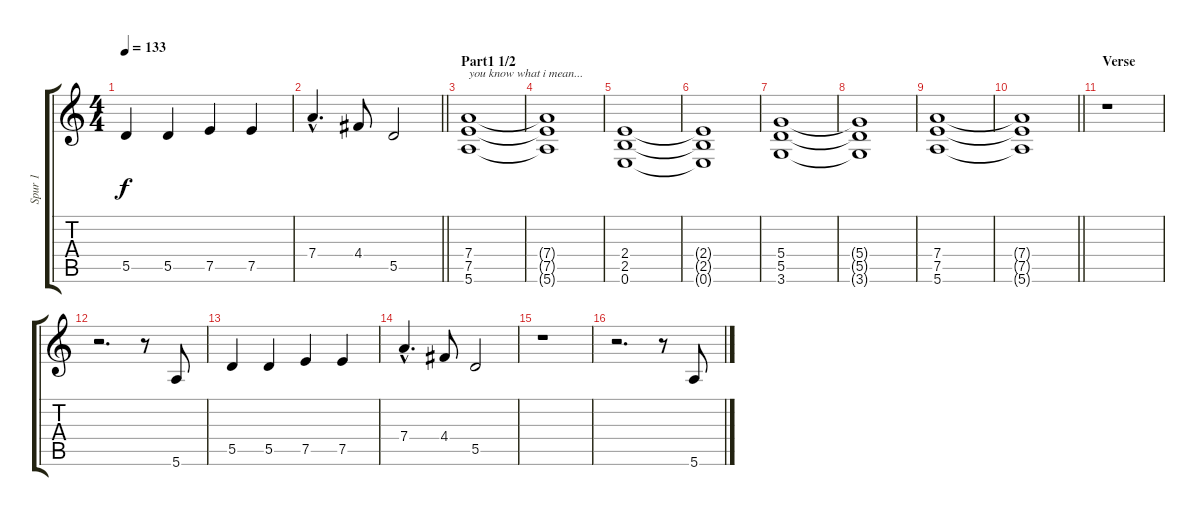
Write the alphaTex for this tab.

\track ("Spur 1" "Spur 1") {instrument distortionguitar}
\staff {score tabs}
\tuning (E4 B3 G3 D3 A2 E2) {hide}
\ts (4 4)
\tempo 133
\clef g2
\ks c
5.5.4{dy f} 5.5.4 7.5.4 7.5.4 |
\barLineRight lightlight
7.4{hac}.4{d} 4.4.8 5.5.2 |
\section ("" "Part1 1/2")
(7.4 7.5 5.6).1{txt "you know what i mean..." volume 12 balance 8} |
(7.4{t} 7.5{t} 5.6{t}).1 |
(2.4 2.5 0.6).1{volume 12} |
(2.4{t} 2.5{t} 0.6{t}).1 |
(5.4 5.5 3.6).1{volume 12} |
(5.4{t} 5.5{t} 3.6{t}).1 |
(7.4 7.5 5.6).1{volume 12} |
\barLineRight lightlight
(7.4{t} 7.5{t} 5.6{t}).1 |
\section ("" "Verse")
r.1 |
r.2{d} r.8 5.6.8 |
5.5.4 5.5.4 7.5.4 7.5.4 |
7.4{hac}.4{d} 4.4.8 5.5.2 |
r.1 |
r.2{d} r.8 5.6.8
